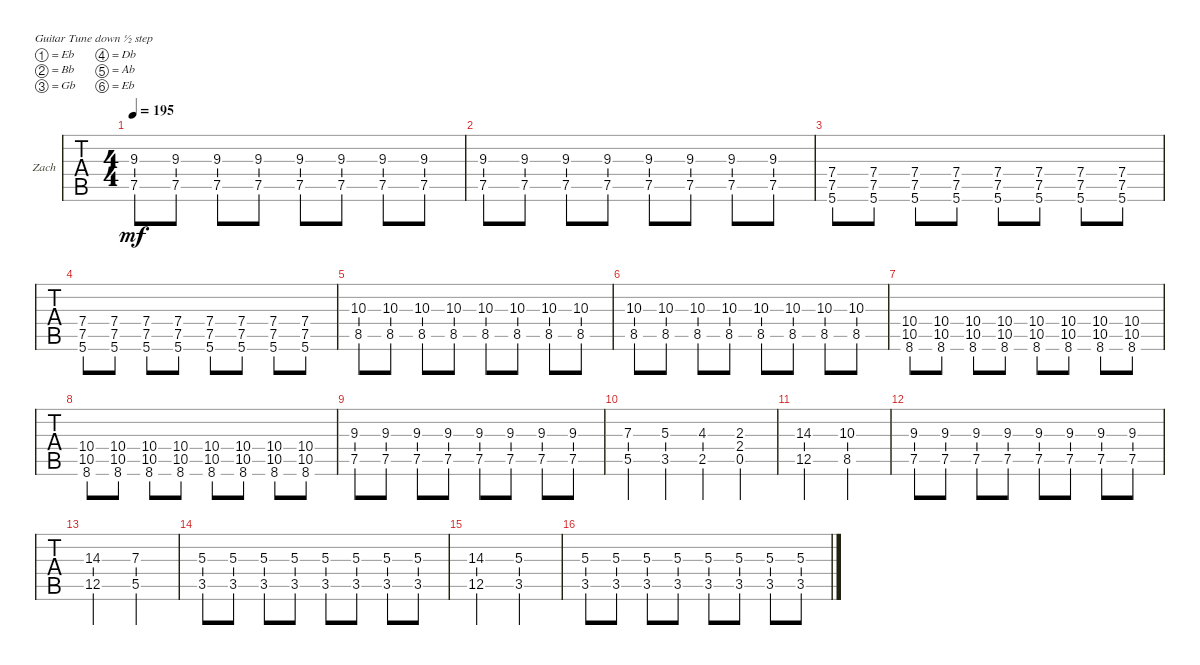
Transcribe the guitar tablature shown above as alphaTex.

\defaultSystemsLayout 4
\bracketExtendMode groupsimilarinstruments
\firstSystemTrackNameOrientation horizontal
\otherSystemsTrackNameOrientation horizontal
\track ("Lead Guitar" "Zach") {instrument overdrivenguitar}
\staff {tabs}
\tuning (Eb4 Bb3 Gb3 Db3 Ab2 Eb2)
\ts (4 4)
\tempo 195
\clef g2
\scale
0.333333
\ks c
(7.5 9.3).8{dy mf} (7.5 9.3).8 (7.5 9.3).8 (7.5 9.3).8 (7.5 9.3).8 (7.5 9.3).8 (7.5 9.3).8 (7.5 9.3).8 |
\scale
0.333333 (7.5 9.3).8 (7.5 9.3).8 (7.5 9.3).8 (7.5 9.3).8 (7.5 9.3).8 (7.5 9.3).8 (7.5 9.3).8 (7.5 9.3).8 |
\scale
0.333333 (5.6 7.5 7.4).8 (5.6 7.5 7.4).8 (5.6 7.5 7.4).8 (5.6 7.5 7.4).8 (5.6 7.5 7.4).8 (5.6 7.5 7.4).8 (5.6 7.5 7.4).8 (5.6 7.5 7.4).8 |
\scale
0.333333 (5.6 7.5 7.4).8 (5.6 7.5 7.4).8 (5.6 7.5 7.4).8 (5.6 7.5 7.4).8 (5.6 7.5 7.4).8 (5.6 7.5 7.4).8 (5.6 7.5 7.4).8 (5.6 7.5 7.4).8 |
\scale
0.333333 (8.5 10.3).8 (8.5 10.3).8 (8.5 10.3).8 (8.5 10.3).8 (8.5 10.3).8 (8.5 10.3).8 (8.5 10.3).8 (8.5 10.3).8 |
\scale
0.333333 (8.5 10.3).8 (8.5 10.3).8 (8.5 10.3).8 (8.5 10.3).8 (8.5 10.3).8 (8.5 10.3).8 (8.5 10.3).8 (8.5 10.3).8 |
\scale
0.333333 (8.6 10.5 10.4).8 (8.6 10.5 10.4).8 (8.6 10.5 10.4).8 (8.6 10.5 10.4).8 (8.6 10.5 10.4).8 (8.6 10.5 10.4).8 (8.6 10.5 10.4).8 (8.6 10.5 10.4).8 |
\scale
0.333333 (8.6 10.5 10.4).8 (8.6 10.5 10.4).8 (8.6 10.5 10.4).8 (8.6 10.5 10.4).8 (8.6 10.5 10.4).8 (8.6 10.5 10.4).8 (8.6 10.5 10.4).8 (8.6 10.5 10.4).8 |
\scale
0.333333 (7.5 9.3).8 (7.5 9.3).8 (7.5 9.3).8 (7.5 9.3).8 (7.5 9.3).8 (7.5 9.3).8 (7.5 9.3).8 (7.5 9.3).8 |
\scale
0.333333 (5.5 7.3).4 (3.5 5.3).4 (2.5 4.3).4 (0.5 2.4 2.3).4 |
\scale
0.333333 (12.5 14.3).2 (8.5 10.3).2 |
\scale
0.333333 (9.3 7.5).8 (9.3 7.5).8 (9.3 7.5).8 (9.3 7.5).8 (9.3 7.5).8 (9.3 7.5).8 (9.3 7.5).8 (9.3 7.5).8 |
\scale
0.333333 (14.3 12.5).2 (7.3 5.5).2 |
\scale
0.333333 (3.5 5.3).8 (3.5 5.3).8 (3.5 5.3).8 (3.5 5.3).8 (3.5 5.3).8 (3.5 5.3).8 (3.5 5.3).8 (3.5 5.3).8 |
\scale
0.333333 (12.5 14.3).2 (5.3 3.5).2 |
\scale
0.333333 (3.5 5.3).8 (3.5 5.3).8 (3.5 5.3).8 (3.5 5.3).8 (3.5 5.3).8 (3.5 5.3).8 (3.5 5.3).8 (3.5 5.3).8
